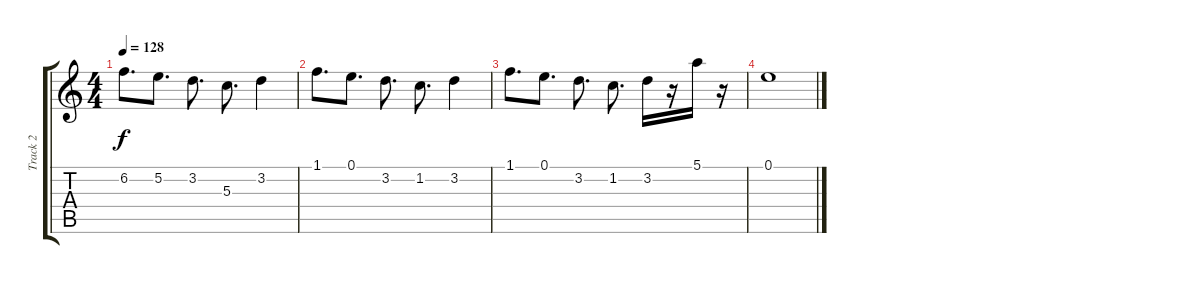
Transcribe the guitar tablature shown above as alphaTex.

\track ("Track 2" "Track 2") {instrument overdrivenguitar}
\staff {score tabs}
\tuning (E4 B3 G3 D3 A2 E2) {hide}
\ts (4 4)
\tempo 128
\clef g2
\ks c
6.2.8{d dy f} 5.2.8{d} 3.2.8{d} 5.3.8{d} 3.2.4 |
1.1.8{d} 0.1.8{d} 3.2.8{d} 1.2.8{d} 3.2.4 |
1.1.8{d} 0.1.8{d} 3.2.8{d} 1.2.8{d} 3.2.16 r.16 5.1.16 r.16 |
0.1.1
